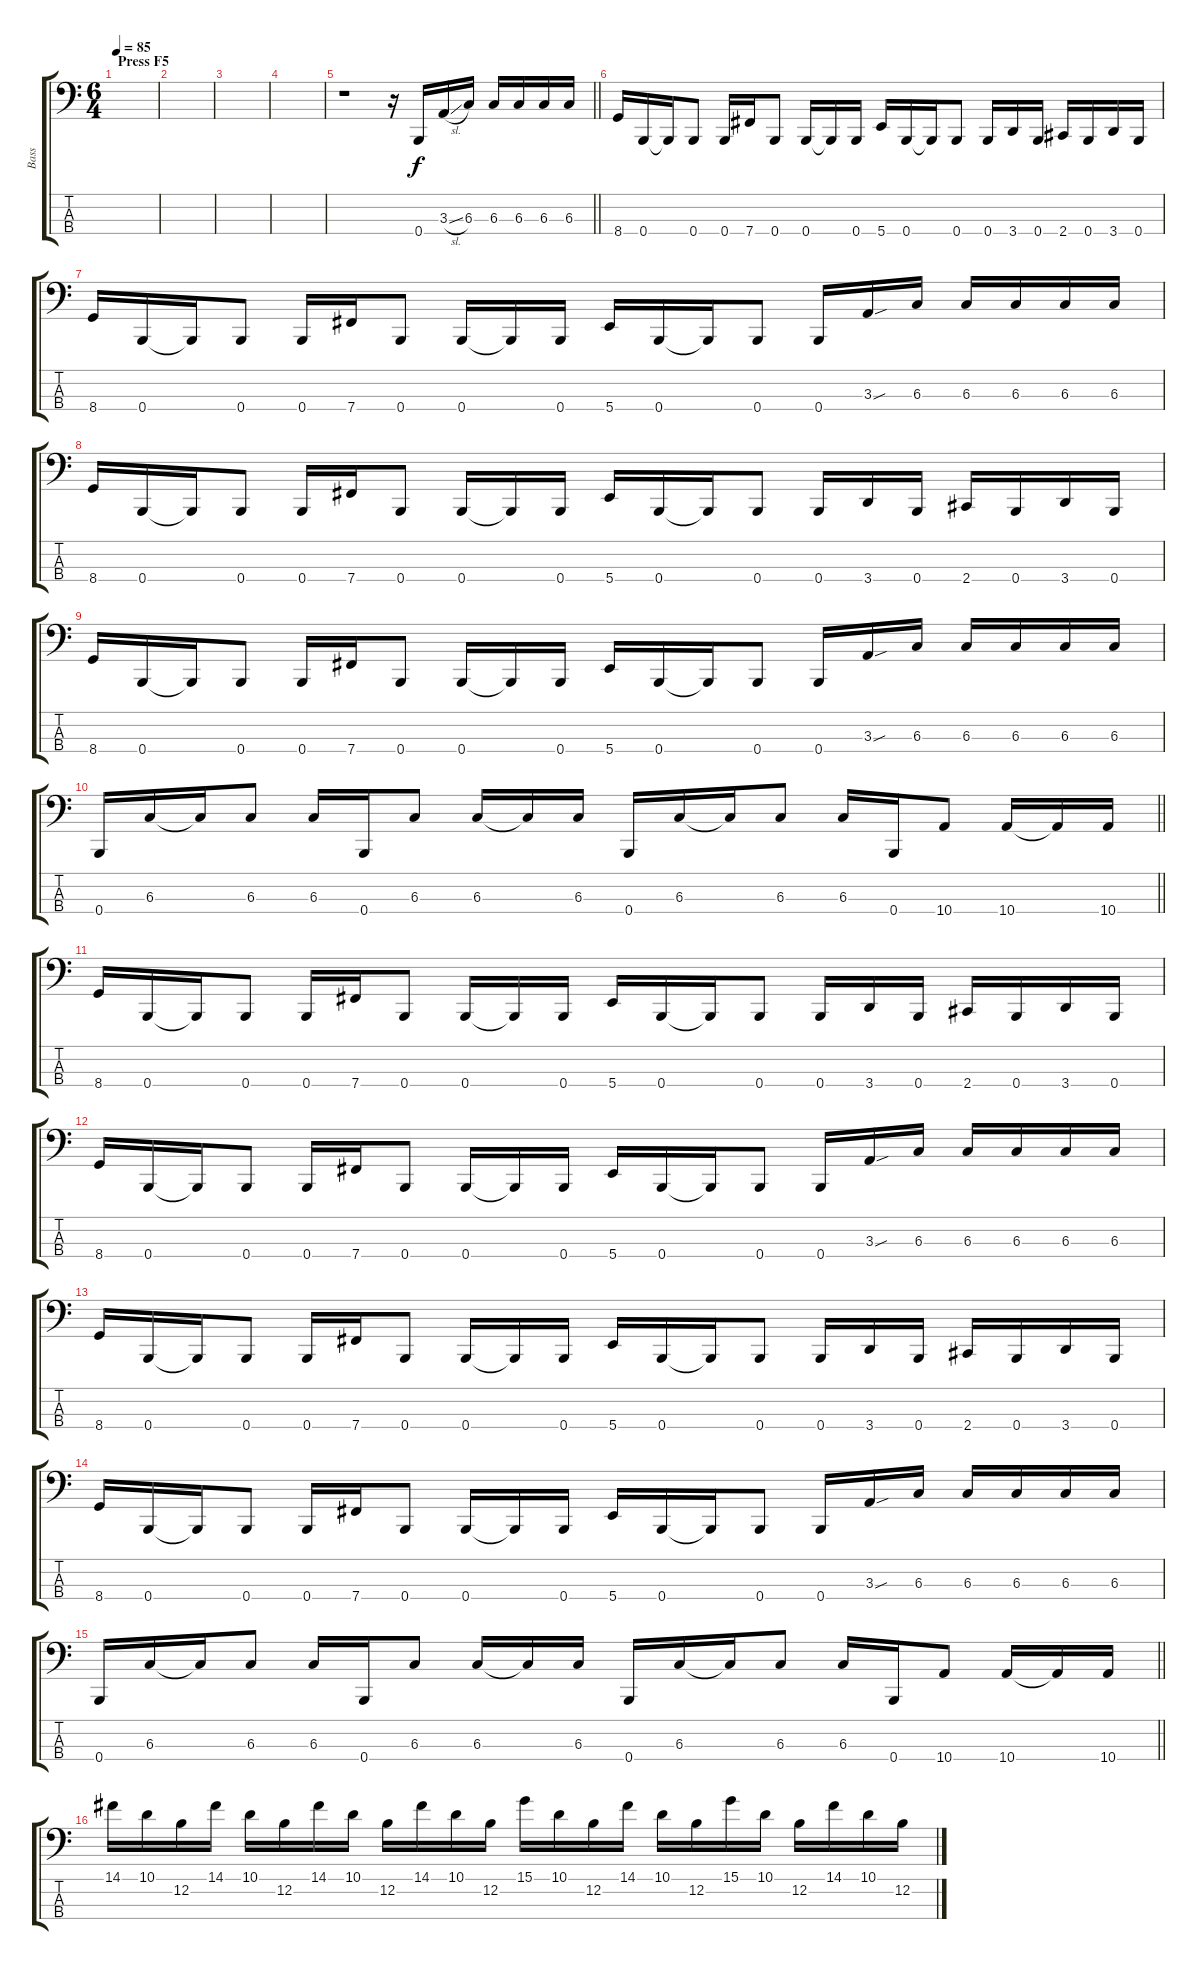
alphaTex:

\track ("Bass" "Bass") {instrument electricbassfinger}
\staff {score tabs}
\tuning (E2 B1 Gb1 B0) {hide}
\ts (6 4)
\section ("" "Press F5")
\tempo 85
\clef f4
\ks c
|
|
|
|
\barLineRight lightlight
r.1 r.16 0.4.16 3.3{sl}.16 6.3.16 6.3.16 6.3.16 6.3.16 6.3.16 |
\section ("" "")
8.4.16 0.4.16 0.4{t}.16 0.4.8 0.4.16 7.4.16 0.4.8 0.4.16 0.4{t}.16 0.4.16 5.4.16 0.4.16 0.4{t}.16 0.4.8 0.4.16 3.4.16 0.4.16 2.4.16 0.4.16 3.4.16 0.4.16 |
8.4.16 0.4.16 0.4{t}.16 0.4.8 0.4.16 7.4.16 0.4.8 0.4.16 0.4{t}.16 0.4.16 5.4.16 0.4.16 0.4{t}.16 0.4.8 0.4.16 3.3{sou}.16 6.3.16 6.3.16 6.3.16 6.3.16 6.3.16 |
8.4.16 0.4.16 0.4{t}.16 0.4.8 0.4.16 7.4.16 0.4.8 0.4.16 0.4{t}.16 0.4.16 5.4.16 0.4.16 0.4{t}.16 0.4.8 0.4.16 3.4.16 0.4.16 2.4.16 0.4.16 3.4.16 0.4.16 |
8.4.16 0.4.16 0.4{t}.16 0.4.8 0.4.16 7.4.16 0.4.8 0.4.16 0.4{t}.16 0.4.16 5.4.16 0.4.16 0.4{t}.16 0.4.8 0.4.16 3.3{sou}.16 6.3.16 6.3.16 6.3.16 6.3.16 6.3.16 |
\barLineRight lightlight
0.4.16 6.3.16 6.3{t}.16 6.3.8 6.3.16 0.4.16 6.3.8 6.3.16 6.3{t}.16 6.3.16 0.4.16 6.3.16 6.3{t}.16 6.3.8 6.3.16 0.4.16 10.4.8 10.4.16 10.4{t}.16 10.4.16 |
\section ("" "")
8.4.16 0.4.16 0.4{t}.16 0.4.8 0.4.16 7.4.16 0.4.8 0.4.16 0.4{t}.16 0.4.16 5.4.16 0.4.16 0.4{t}.16 0.4.8 0.4.16 3.4.16 0.4.16 2.4.16 0.4.16 3.4.16 0.4.16 |
8.4.16 0.4.16 0.4{t}.16 0.4.8 0.4.16 7.4.16 0.4.8 0.4.16 0.4{t}.16 0.4.16 5.4.16 0.4.16 0.4{t}.16 0.4.8 0.4.16 3.3{sou}.16 6.3.16 6.3.16 6.3.16 6.3.16 6.3.16 |
8.4.16 0.4.16 0.4{t}.16 0.4.8 0.4.16 7.4.16 0.4.8 0.4.16 0.4{t}.16 0.4.16 5.4.16 0.4.16 0.4{t}.16 0.4.8 0.4.16 3.4.16 0.4.16 2.4.16 0.4.16 3.4.16 0.4.16 |
8.4.16 0.4.16 0.4{t}.16 0.4.8 0.4.16 7.4.16 0.4.8 0.4.16 0.4{t}.16 0.4.16 5.4.16 0.4.16 0.4{t}.16 0.4.8 0.4.16 3.3{sou}.16 6.3.16 6.3.16 6.3.16 6.3.16 6.3.16 |
\barLineRight lightlight
0.4.16 6.3.16 6.3{t}.16 6.3.8 6.3.16 0.4.16 6.3.8 6.3.16 6.3{t}.16 6.3.16 0.4.16 6.3.16 6.3{t}.16 6.3.8 6.3.16 0.4.16 10.4.8 10.4.16 10.4{t}.16 10.4.16 |
\section ("" "")
14.1.16 10.1.16 12.2.16 14.1.16 10.1.16 12.2.16 14.1.16 10.1.16 12.2.16 14.1.16 10.1.16 12.2.16 15.1.16 10.1.16 12.2.16 14.1.16 10.1.16 12.2.16 15.1.16 10.1.16 12.2.16 14.1.16 10.1.16 12.2.16
